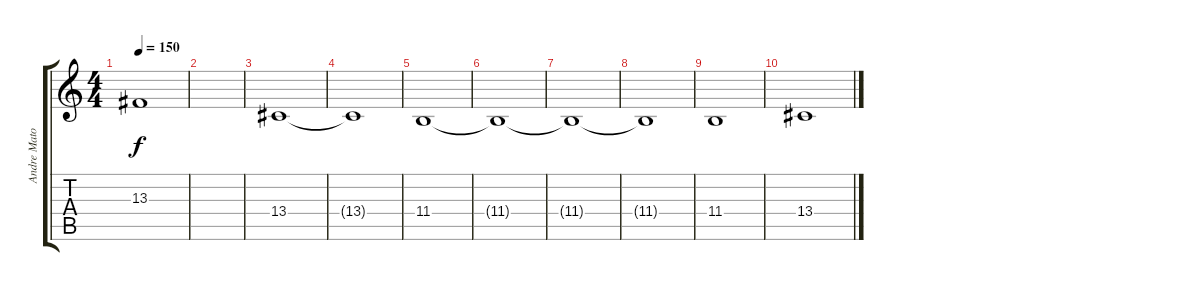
\track ("Andre Matos/Piano" "Andre Mato") {instrument acousticgrandpiano}
\staff {score tabs}
\tuning (D4 A3 F3 C3 G2 D2) {hide}
\ts (4 4)
\tempo 150
\clef g2
\ks c
13.3.1{dy f volume 16 instrument tubularbells} |
|
13.4.1{volume 10 instrument synthstrings2} |
13.4{t}.1 |
11.4.1 |
11.4{t}.1 |
11.4{t}.1 |
11.4{t}.1 |
11.4.1 |
13.4.1
